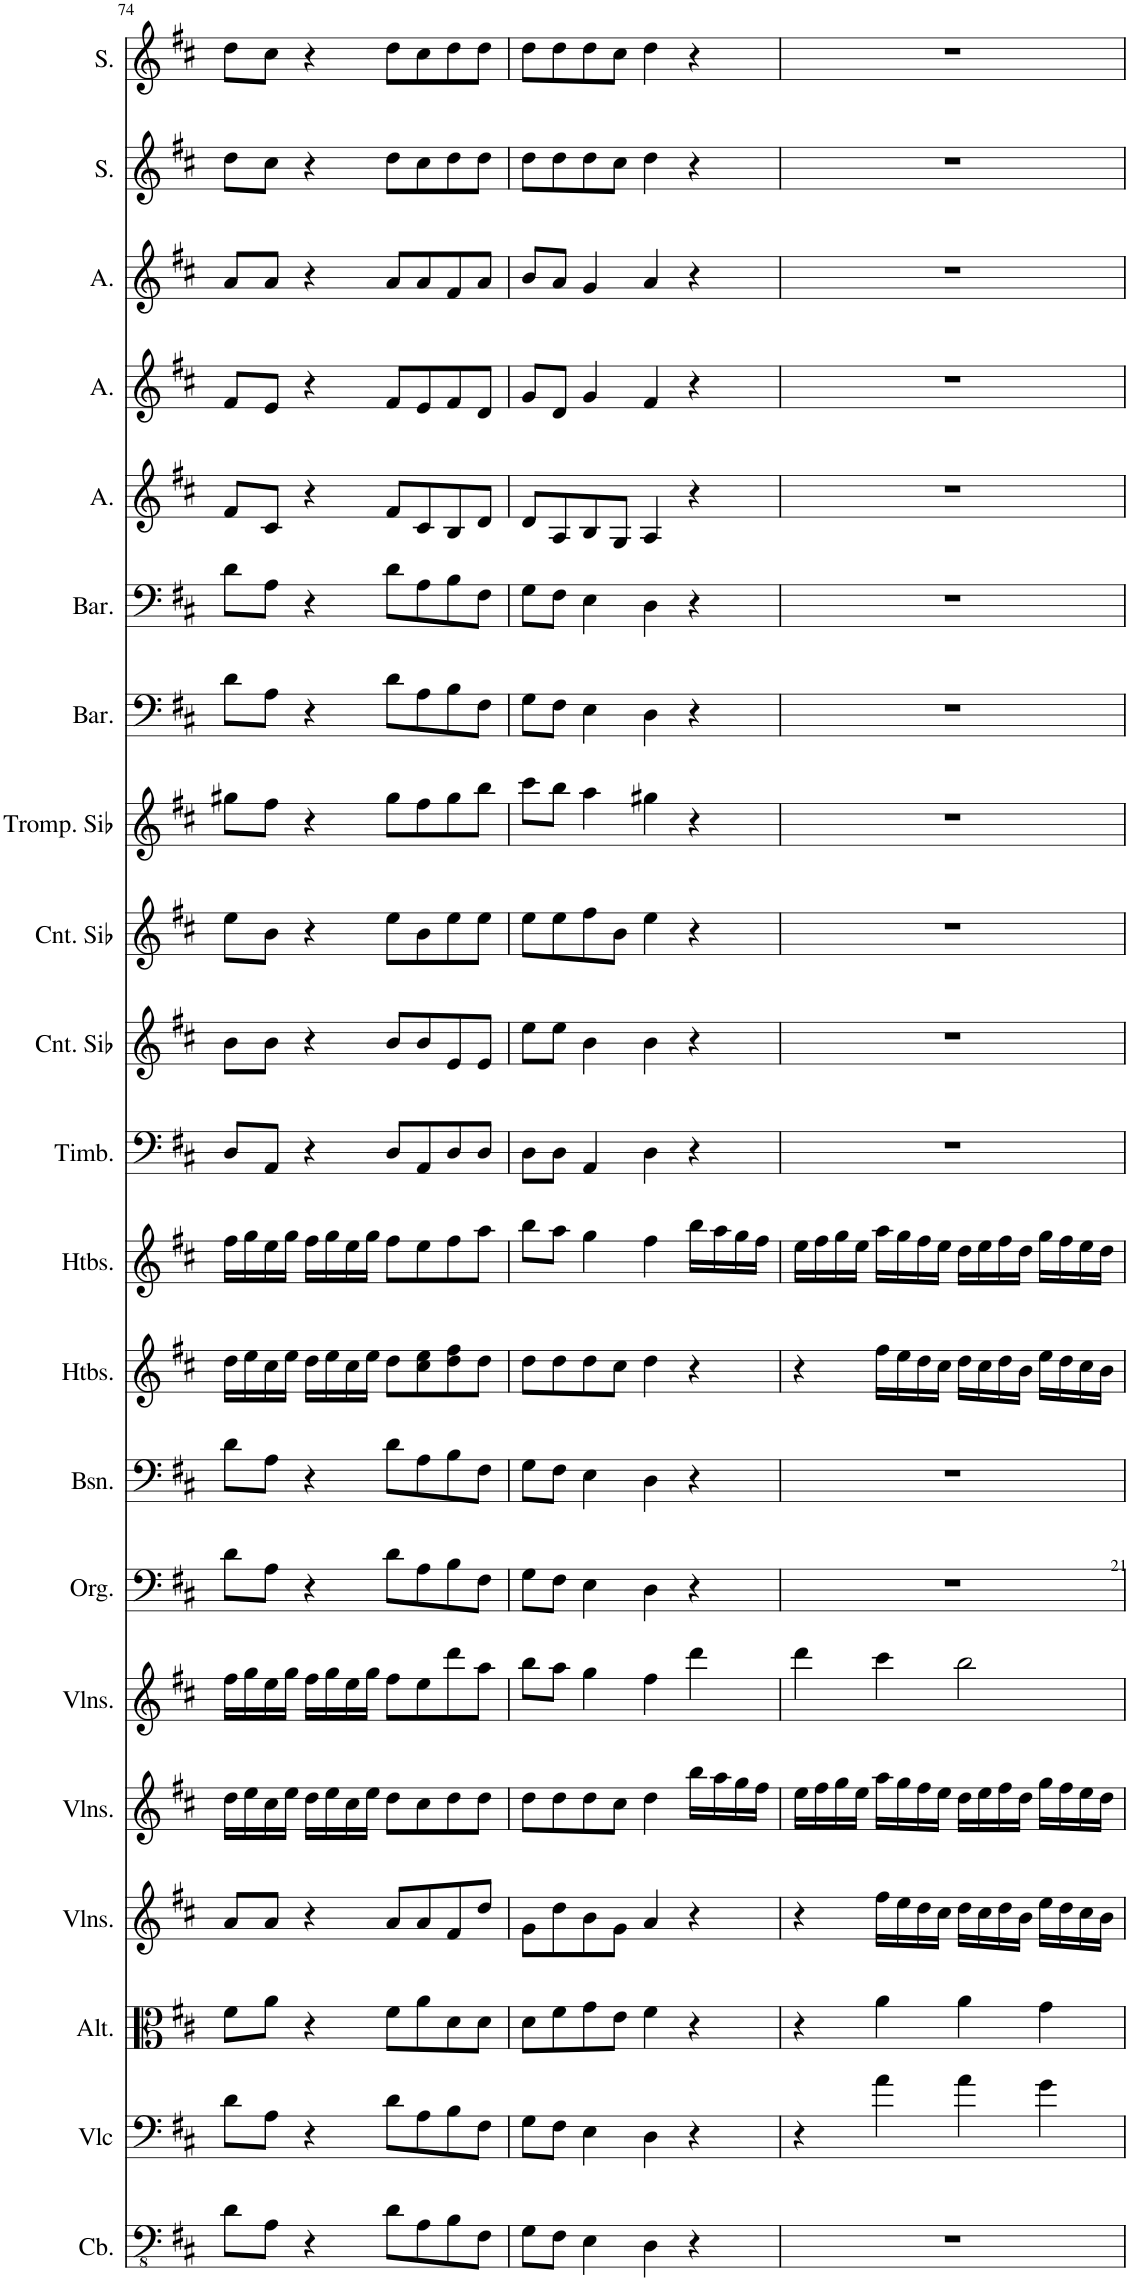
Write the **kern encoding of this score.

**kern	**kern	**kern	**kern	**kern	**kern	**kern	**kern	**kern	**kern	**kern	**kern	**kern	**kern	**kern	**kern	**kern	**kern	**kern	**kern	**kern
*part21	*part20	*part19	*part18	*part17	*part16	*part15	*part14	*part13	*part12	*part11	*part10	*part9	*part8	*part7	*part6	*part5	*part4	*part3	*part2	*part1
*staff21	*staff20	*staff19	*staff18	*staff17	*staff16	*staff15	*staff14	*staff13	*staff12	*staff11	*staff10	*staff9	*staff8	*staff7	*staff6	*staff5	*staff4	*staff3	*staff2	*staff1
*I"Contrebasse, Double Bass	*I"Violoncelle, Cello	*I"Alto, Viola	*I"Violons, Violin III	*I"Violons, Violin II	*I"Violons, Violin I	*I"Orgue, Organ	*I"Basson, Bassoon I &amp; II	*I"Hautbois, Oboe II	*I"Hautbois, Oboe I	*I"Timbales, Timpani	*I"Cornet en Sib, Trumpet III	*I"Cornet en Sib, Trumpet II	*I"Trompette en Sib, Trumpet I	*I"Baryton, Bass	*I"Baryton, Baritone	*I"Alto, Tenor	*I"Alto, Alto II	*I"Alto, Alto I	*I"Soprano, Soprano II	*I"Soprano, Soprano I
*I'Cb.	*I'Vlc	*I'Alt.	*I'Vlns.	*I'Vlns.	*I'Vlns.	*I'Org.	*I'Bsn.	*I'Htbs.	*I'Htbs.	*I'Timb.	*I'Cnt. Sib	*I'Cnt. Sib	*I'Tromp. Sib	*I'Bar.	*I'Bar.	*I'A.	*I'A.	*I'A.	*I'S.	*I'S.
!!LO:PB:g=z
*clefFv4	*clefF4	*clefC3	*clefG2	*clefG2	*clefG2	*clefF4	*clefF4	*clefG2	*clefG2	*clefF4	*clefG2	*clefG2	*clefG2	*clefF4	*clefF4	*clefG2	*clefG2	*clefG2	*clefG2	*clefG2
*Trd7c12	*	*	*	*	*	*	*	*	*	*	*Trd1c2	*Trd1c2	*Trd1c2	*	*	*	*	*	*	*
*k[f#c#]	*k[f#c#]	*k[f#c#]	*k[f#c#]	*k[f#c#]	*k[f#c#]	*k[f#c#]	*k[f#c#]	*k[f#c#]	*k[f#c#]	*k[f#c#]	*k[f#c#]	*k[f#c#]	*k[f#c#]	*k[f#c#]	*k[f#c#]	*k[f#c#]	*k[f#c#]	*k[f#c#]	*k[f#c#]	*k[f#c#]
*M4/4	*M4/4	*M4/4	*M4/4	*M4/4	*M4/4	*M4/4	*M4/4	*M4/4	*M4/4	*M4/4	*M4/4	*M4/4	*M4/4	*M4/4	*M4/4	*M4/4	*M4/4	*M4/4	*M4/4	*M4/4
=74	=74	=74	=74	=74	=74	=74	=74	=74	=74	=74	=74	=74	=74	=74	=74	=74	=74	=74	=74	=74
8D\L	8d\L	8f#\L	8a/L	16dd\LL	16ff#\LL	8d\L	8d\L	16dd\LL	16ff#\LL	8D/L	8b\L	8ee\L	8gg#X\L	8d\L	8d\L	8f#/L	8f#/L	8a/L	8dd\L	8dd\L
.	.	.	.	16ee\	16gg\	.	.	16ee\	16gg\	.	.	.	.	.	.	.	.	.	.	.
8AA\J	8A\J	8a\J	8a/J	16cc#\	16ee\	8A\J	8A\J	16cc#\	16ee\	8AA/J	8b\J	8b\J	8ff#\J	8A\J	8A\J	8c#/J	8e/J	8a/J	8cc#\J	8cc#\J
.	.	.	.	16ee\JJ	16gg\JJ	.	.	16ee\JJ	16gg\JJ	.	.	.	.	.	.	.	.	.	.	.
4r	4r	4r	4r	16dd\LL	16ff#\LL	4r	4r	16dd\LL	16ff#\LL	4r	4r	4r	4r	4r	4r	4r	4r	4r	4r	4r
.	.	.	.	16ee\	16gg\	.	.	16ee\	16gg\	.	.	.	.	.	.	.	.	.	.	.
.	.	.	.	16cc#\	16ee\	.	.	16cc#\	16ee\	.	.	.	.	.	.	.	.	.	.	.
.	.	.	.	16ee\JJ	16gg\JJ	.	.	16ee\JJ	16gg\JJ	.	.	.	.	.	.	.	.	.	.	.
8D\L	8d\L	8f#\L	8a/L	8dd\L	8ff#\L	8d\L	8d\L	8dd\L	8ff#\L	8D/L	8b/L	8ee\L	8gg#\L	8d\L	8d\L	8f#/L	8f#/L	8a/L	8dd\L	8dd\L
8AA\	8A\	8a\	8a/	8cc#\	8ee\	8A\	8A\	8cc#\ 8ee\	8ee\	8AA/	8b/	8b\	8ff#\	8A\	8A\	8c#/	8e/	8a/	8cc#\	8cc#\
8BB\	8B\	8d\	8f#/	8dd\	8ddd\	8B\	8B\	8dd\ 8ff#\	8ff#\	8D/	8e/	8ee\	8gg#\	8B\	8B\	8B/	8f#/	8f#/	8dd\	8dd\
8FF#\J	8F#\J	8d\J	8dd/J	8dd\J	8aa\J	8F#\J	8F#\J	8dd\J	8aa\J	8D/J	8e/J	8ee\J	8bb\J	8F#\J	8F#\J	8d/J	8d/J	8a/J	8dd\J	8dd\J
=75	=75	=75	=75	=75	=75	=75	=75	=75	=75	=75	=75	=75	=75	=75	=75	=75	=75	=75	=75	=75
8GG\L	8G\L	8d\L	8g\L	8dd\L	8bb\L	8G\L	8G\L	8dd\L	8bb\L	8D\L	8ee\L	8ee\L	8ccc#\L	8G\L	8G\L	8d/L	8g/L	8b/L	8dd\L	8dd\L
8FF#\J	8F#\J	8f#\	8dd\	8dd\	8aa\J	8F#\J	8F#\J	8dd\	8aa\J	8D\J	8ee\J	8ee\	8bb\J	8F#\J	8F#\J	8A/	8d/J	8a/J	8dd\	8dd\
4EE\	4E\	8g\	8b\	8dd\	4gg\	4E\	4E\	8dd\	4gg\	4AA/	4b\	8ff#\	4aa\	4E\	4E\	8B/	4g/	4g/	8dd\	8dd\
.	.	8e\J	8g\J	8cc#\J	.	.	.	8cc#\J	.	.	.	8b\J	.	.	.	8G/J	.	.	8cc#\J	8cc#\J
4DD\	4D\	4f#\	4a/	4dd\	4ff#\	4D\	4D\	4dd\	4ff#\	4D\	4b\	4ee\	4gg#X\	4D\	4D\	4A/	4f#/	4a/	4dd\	4dd\
4r	4r	4r	4r	16bb\LL	4ddd\	4r	4r	4r	16bb\LL	4r	4r	4r	4r	4r	4r	4r	4r	4r	4r	4r
.	.	.	.	16aa\	.	.	.	.	16aa\	.	.	.	.	.	.	.	.	.	.	.
.	.	.	.	16gg\	.	.	.	.	16gg\	.	.	.	.	.	.	.	.	.	.	.
.	.	.	.	16ff#\JJ	.	.	.	.	16ff#\JJ	.	.	.	.	.	.	.	.	.	.	.
=76	=76	=76	=76	=76	=76	=76	=76	=76	=76	=76	=76	=76	=76	=76	=76	=76	=76	=76	=76	=76
1r	4r	4r	4r	16ee\LL	4ddd\	1r	1r	4r	16ee\LL	1r	1r	1r	1r	1r	1r	1r	1r	1r	1r	1r
.	.	.	.	16ff#\	.	.	.	.	16ff#\	.	.	.	.	.	.	.	.	.	.	.
.	.	.	.	16gg\	.	.	.	.	16gg\	.	.	.	.	.	.	.	.	.	.	.
.	.	.	.	16ee\JJ	.	.	.	.	16ee\JJ	.	.	.	.	.	.	.	.	.	.	.
.	4a\	4a\	16ff#\LL	16aa\LL	4ccc#\	.	.	16ff#\LL	16aa\LL	.	.	.	.	.	.	.	.	.	.	.
.	.	.	16ee\	16gg\	.	.	.	16ee\	16gg\	.	.	.	.	.	.	.	.	.	.	.
.	.	.	16dd\	16ff#\	.	.	.	16dd\	16ff#\	.	.	.	.	.	.	.	.	.	.	.
.	.	.	16cc#\JJ	16ee\JJ	.	.	.	16cc#\JJ	16ee\JJ	.	.	.	.	.	.	.	.	.	.	.
.	4a\	4a\	16dd\LL	16dd\LL	2bb\	.	.	16dd\LL	16dd\LL	.	.	.	.	.	.	.	.	.	.	.
.	.	.	16cc#\	16ee\	.	.	.	16cc#\	16ee\	.	.	.	.	.	.	.	.	.	.	.
.	.	.	16dd\	16ff#\	.	.	.	16dd\	16ff#\	.	.	.	.	.	.	.	.	.	.	.
.	.	.	16b\JJ	16dd\JJ	.	.	.	16b\JJ	16dd\JJ	.	.	.	.	.	.	.	.	.	.	.
.	4g\	4g\	16ee\LL	16gg\LL	.	.	.	16ee\LL	16gg\LL	.	.	.	.	.	.	.	.	.	.	.
.	.	.	16dd\	16ff#\	.	.	.	16dd\	16ff#\	.	.	.	.	.	.	.	.	.	.	.
.	.	.	16cc#\	16ee\	.	.	.	16cc#\	16ee\	.	.	.	.	.	.	.	.	.	.	.
.	.	.	16b\JJ	16dd\JJ	.	.	.	16b\JJ	16dd\JJ	.	.	.	.	.	.	.	.	.	.	.
=	=	=	=	=	=	=	=	=	=	=	=	=	=	=	=	=	=	=	=	=
*-	*-	*-	*-	*-	*-	*-	*-	*-	*-	*-	*-	*-	*-	*-	*-	*-	*-	*-	*-	*-
